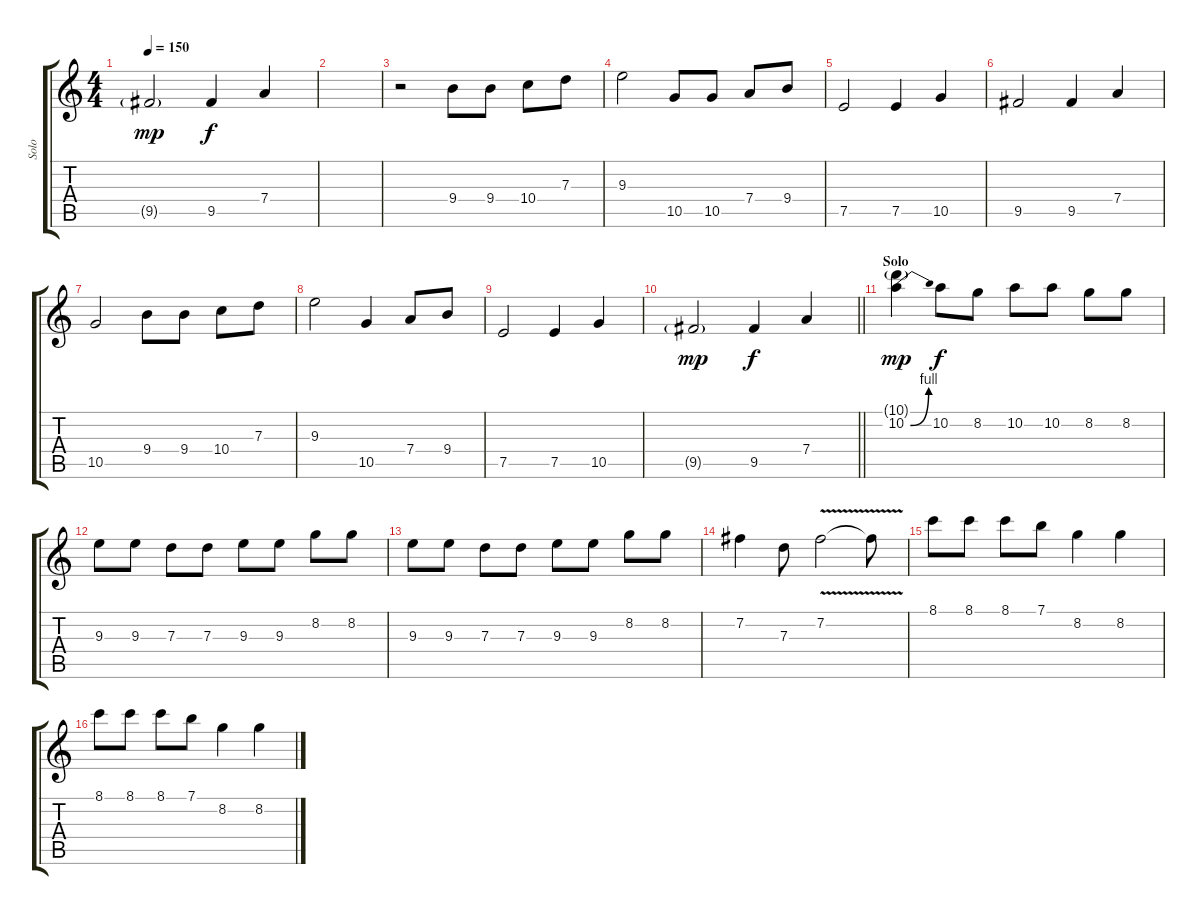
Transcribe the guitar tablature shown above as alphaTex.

\track ("Solo" "Solo") {instrument overdrivenguitar}
\staff {score tabs}
\tuning (E4 B3 G3 D3 A2 E2) {hide}
\ts (4 4)
\tempo 150
\clef g2
\ks c
9.5{g}.2{dy mp} 9.5.4{dy f} 7.4.4 |
|
r.2 9.4.8 9.4.8 10.4.8 7.3.8 |
9.3.2 10.5.8 10.5.8 7.4.8 9.4.8 |
7.5.2 7.5.4 10.5.4 |
9.5.2 9.5.4 7.4.4 |
10.5.2 9.4.8 9.4.8 10.4.8 7.3.8 |
9.3.2 10.5.4 7.4.8 9.4.8 |
7.5.2 7.5.4 10.5.4 |
\barLineRight lightlight
9.5{g}.2{dy mp} 9.5.4{dy f} 7.4.4 |
\section ("" "Solo")
(10.1{g} 10.2{be (bend 0 0 60 4)}).4{dy mp volume 13} 10.2.8{dy f} 8.2.8 10.2.8 10.2.8 8.2.8 8.2.8 |
9.3.8 9.3.8 7.3.8 7.3.8 9.3.8 9.3.8 8.2.8 8.2.8 |
9.3.8 9.3.8 7.3.8 7.3.8 9.3.8 9.3.8 8.2.8 8.2.8 |
7.2.4 7.3.8 7.2{v}.2 7.2{t}.8 |
8.1.8 8.1.8 8.1.8 7.1.8 8.2.4 8.2.4 |
8.1.8 8.1.8 8.1.8 7.1.8 8.2.4 8.2.4
